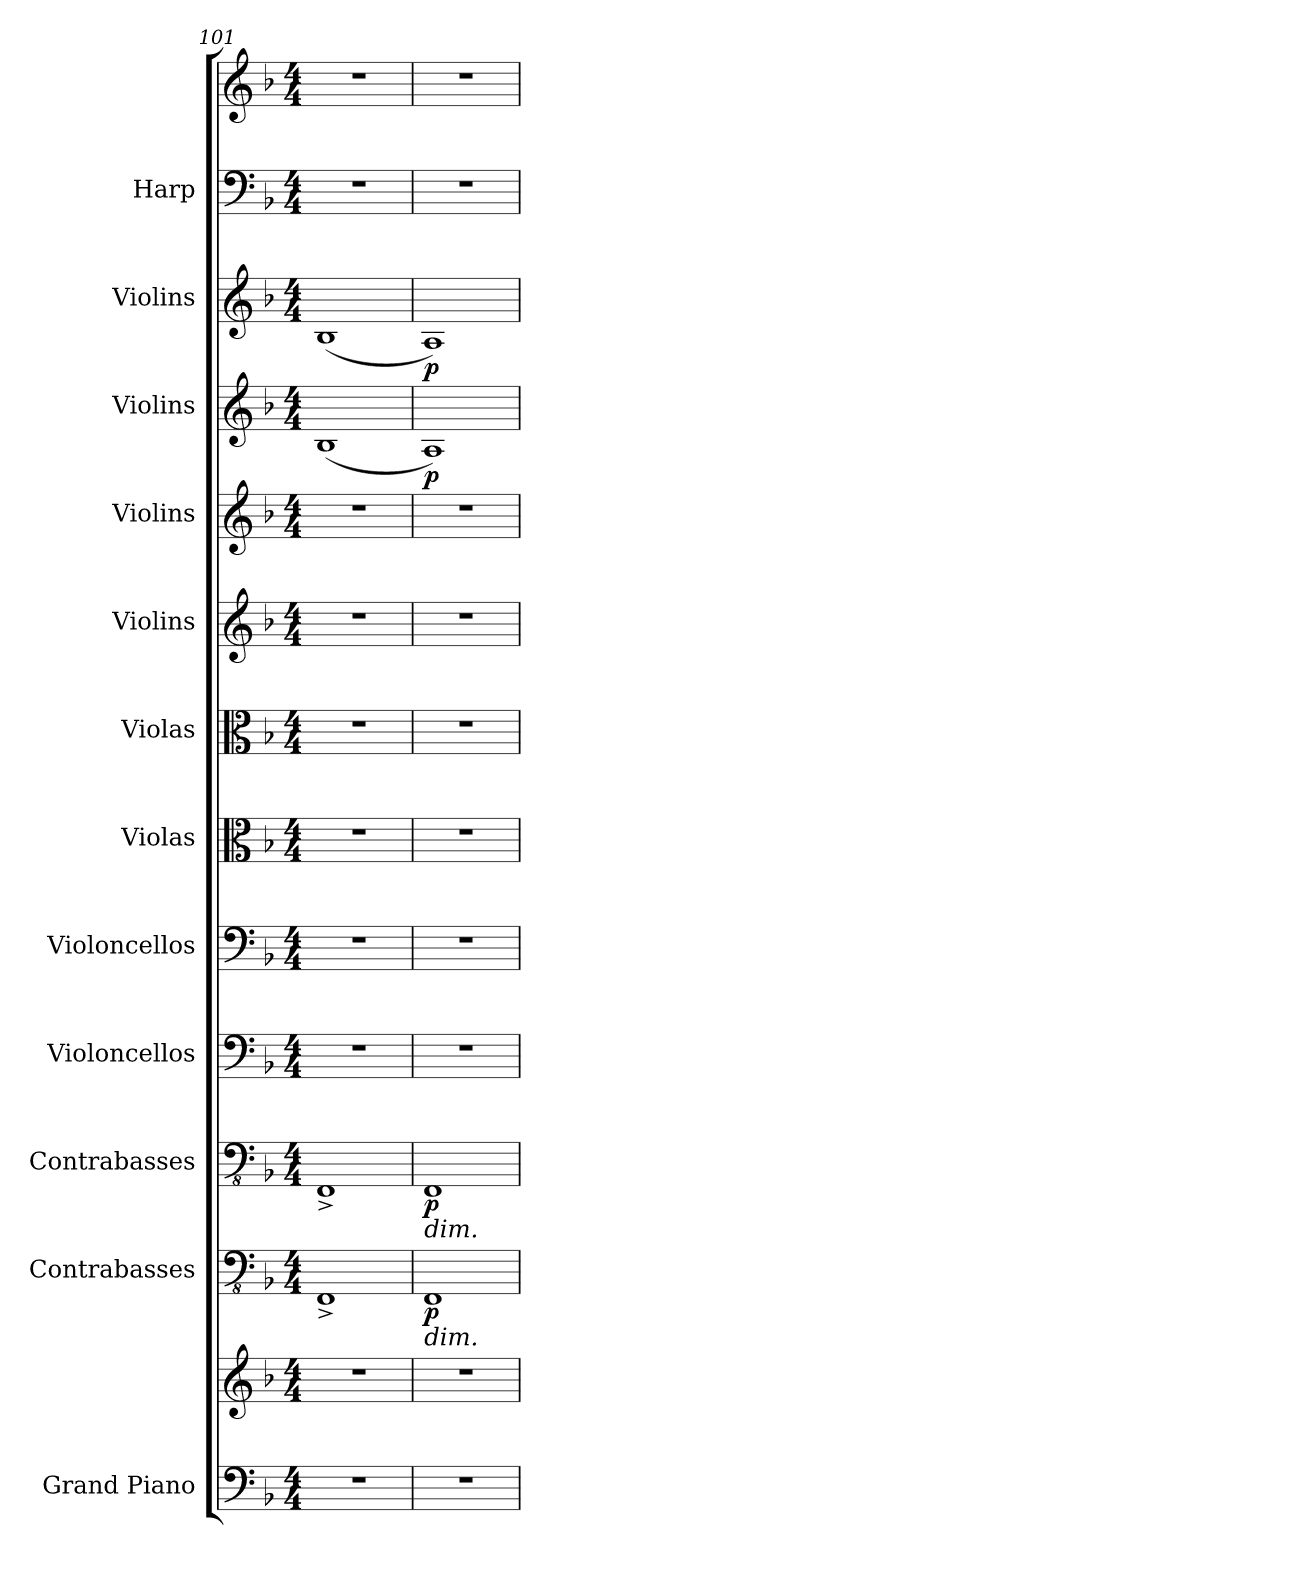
**kern	**kern	**kern	**dynam	**kern	**dynam	**kern	**kern	**kern	**kern	**kern	**kern	**kern	**dynam	**kern	**dynam	**kern	**kern
*part12	*part12	*part11	*part11	*part10	*part10	*part9	*part8	*part7	*part6	*part5	*part4	*part3	*part3	*part2	*part2	*part1	*part1
*staff14	*staff13	*staff12	*staff12	*staff11	*staff11	*staff10	*staff9	*staff8	*staff7	*staff6	*staff5	*staff4	*staff4	*staff3	*staff3	*staff2	*staff1
*I"Grand Piano	*	*I"Contrabasses	*	*I"Contrabasses	*	*I"Violoncellos	*I"Violoncellos	*I"Violas	*I"Violas	*I"Violins	*I"Violins	*I"Violins	*	*I"Violins	*	*I"Harp	*
*I'Pno.	*	*I'Cbs.	*	*I'Cbs.	*	*I'Vcs.	*I'Vcs.	*I'Vlas.	*I'Vlas.	*I'Vlns.	*I'Vlns.	*I'Vlns.	*	*I'Vlns.	*	*I'Hrp.	*
*clefF4	*clefG2	*clefFv4	*	*clefFv4	*	*clefF4	*clefF4	*clefC3	*clefC3	*clefG2	*clefG2	*clefG2	*	*clefG2	*	*clefF4	*clefG2
*k[b-]	*k[b-]	*k[b-]	*	*k[b-]	*	*k[b-]	*k[b-]	*k[b-]	*k[b-]	*k[b-]	*k[b-]	*k[b-]	*	*k[b-]	*	*k[b-]	*k[b-]
*M4/4	*M4/4	*M4/4	*	*M4/4	*	*M4/4	*M4/4	*M4/4	*M4/4	*M4/4	*M4/4	*M4/4	*	*M4/4	*	*M4/4	*M4/4
=101	=101	=101	=101	=101	=101	=101	=101	=101	=101	=101	=101	=101	=101	=101	=101	=101	=101
1r	1r	1FFF^	.	1FFF^	.	1r	1r	1r	1r	1r	1r	(1B-	.	(1B-	.	1r	1r
=102	=102	=102	=102	=102	=102	=102	=102	=102	=102	=102	=102	=102	=102	=102	=102	=102	=102
!	!	!	!	!LO:TX:b:i:t=dim.	!	!	!	!	!	!	!	!	!	!	!	!	!
!	!	!LO:TX:b:i:t=dim.	!	!	!	!	!	!	!	!	!	!	!	!	!	!	!
!	!	!	!LO:DY:b	!	!LO:DY:b	!	!	!	!	!	!	!	!LO:DY:b	!	!LO:DY:b	!	!
1r	1r	1FFF	p	1FFF	p	1r	1r	1r	1r	1r	1r	1A)	p	1A)	p	1r	1r
=	=	=	=	=	=	=	=	=	=	=	=	=	=	=	=	=	=
*-	*-	*-	*-	*-	*-	*-	*-	*-	*-	*-	*-	*-	*-	*-	*-	*-	*-
